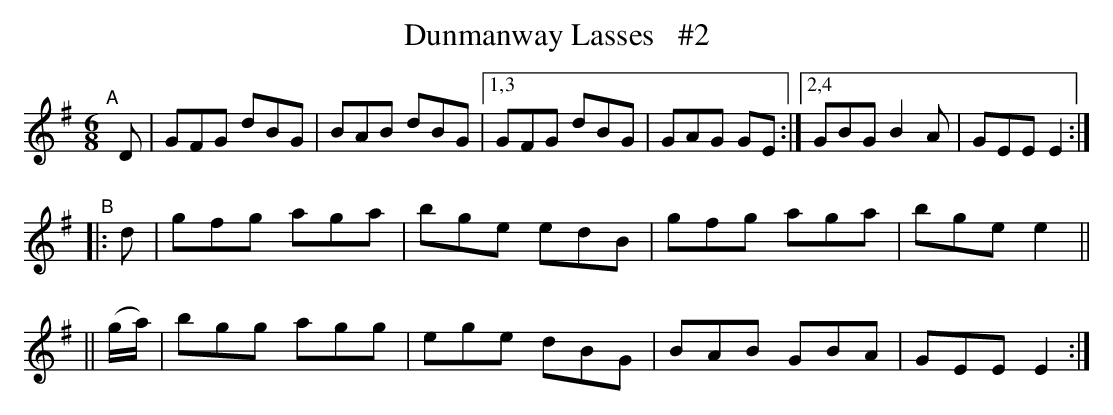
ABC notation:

X:1
T: Dunmanway Lasses   #2
M: 6/8
L: 1/8
K: G
"^A"[|] D \
| GFG dBG | BAB dBG |[1,3 GFG dBG | GAG GE :|[2,4 GBG B2A | GEE E2 :|
"^B"|: d | gfg aga | bge edB | gfg aga | bge e2 ||
|| (g/a/) | bgg agg | ege dBG | BAB GBA | GEE E2 :|
